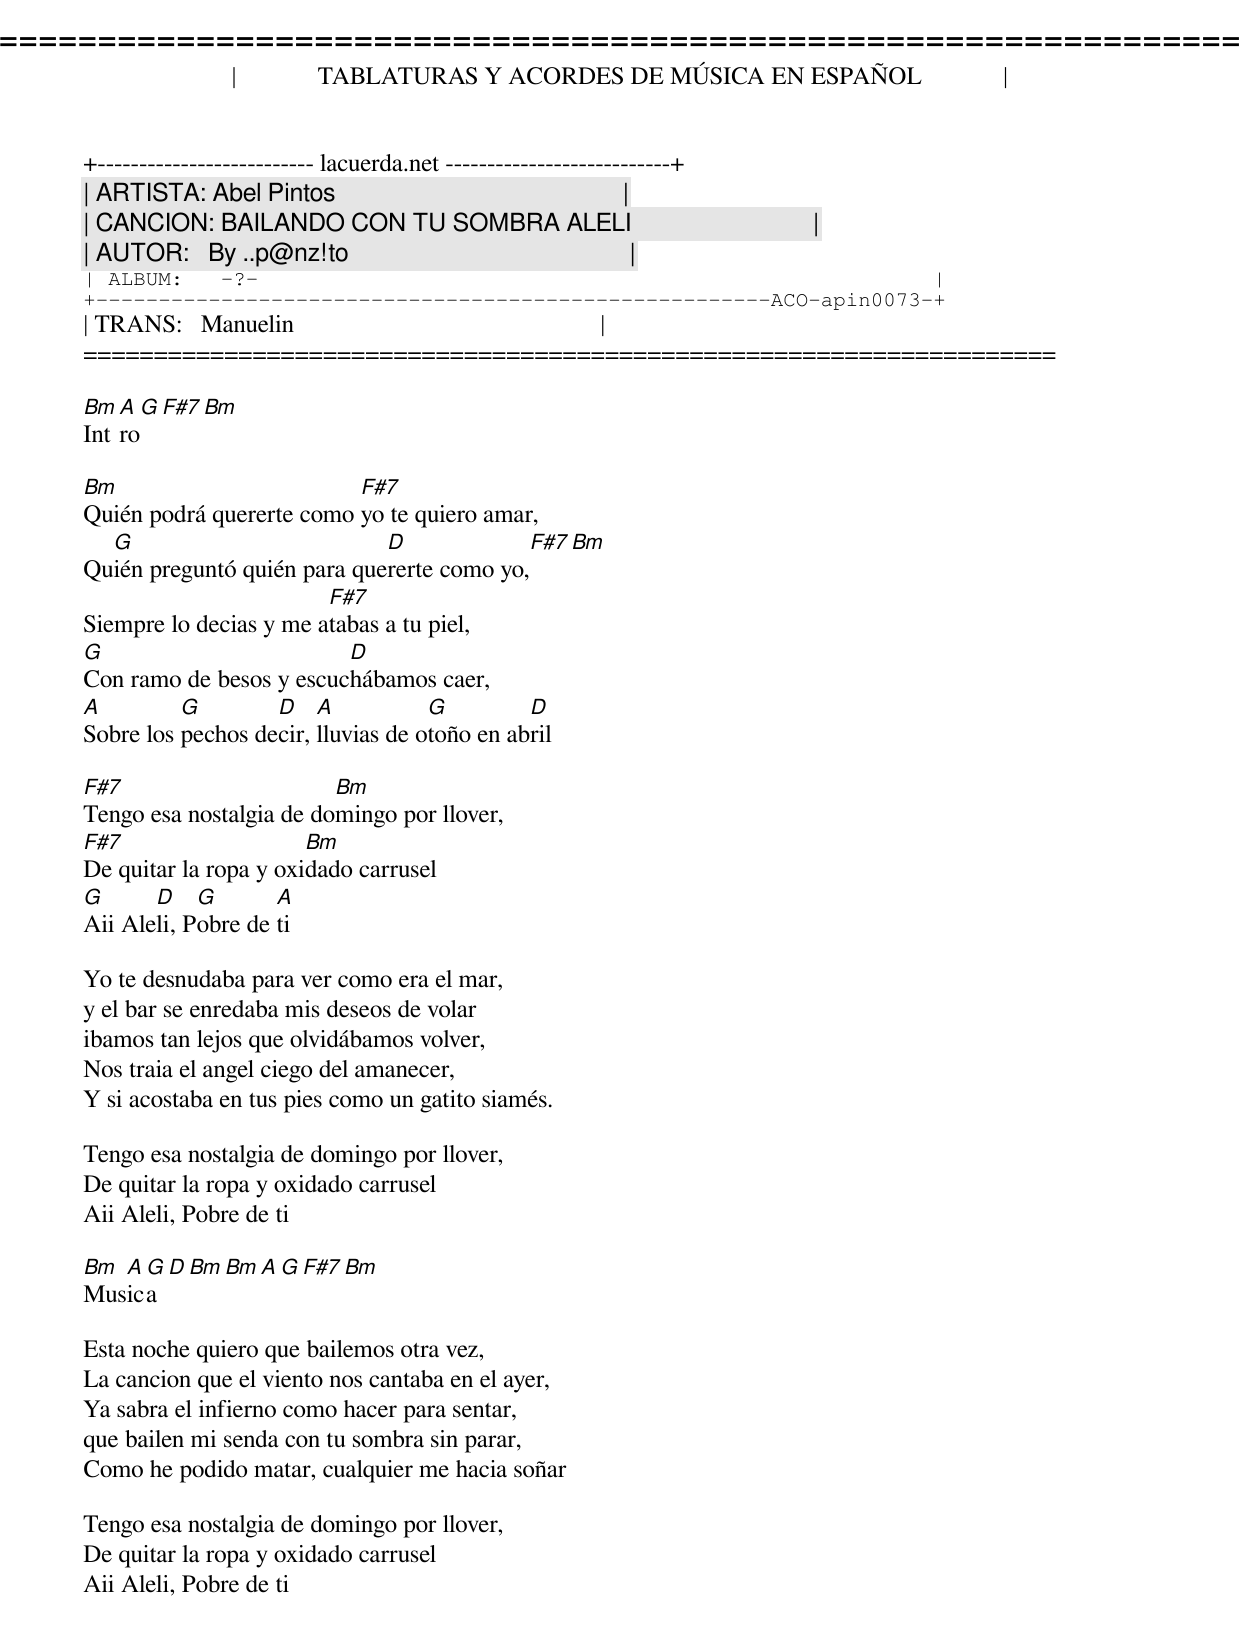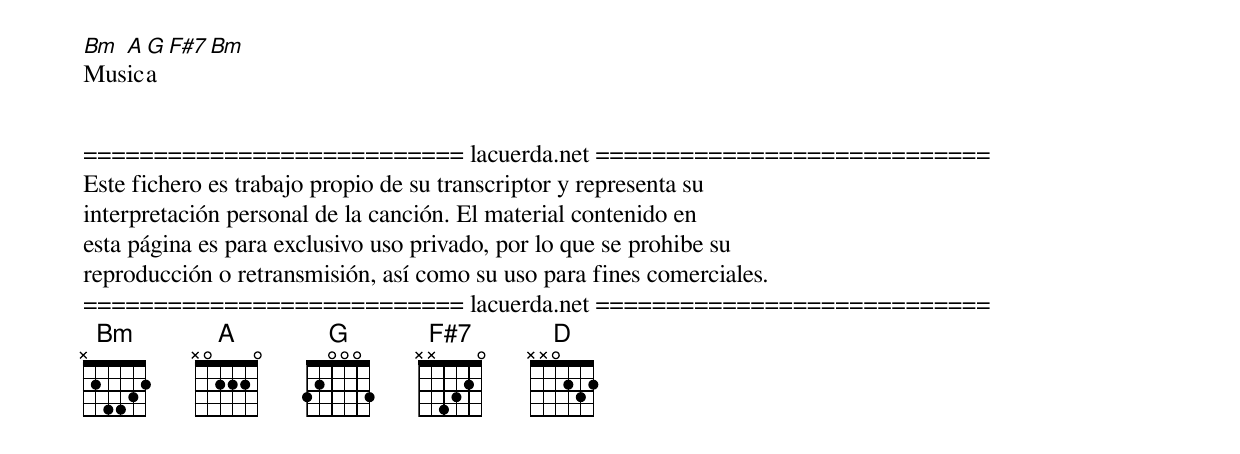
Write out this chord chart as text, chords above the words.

=====================================================================
|             TABLATURAS Y ACORDES DE MÚSICA EN ESPAÑOL             |
+-------------------------- lacuerda.net ---------------------------+
| ARTISTA: Abel Pintos                                              |
| CANCION: BAILANDO CON TU SOMBRA ALELI                             |
| AUTOR:   By ..p@nz!to                                             |
| ALBUM:   -?-                                                      |
+------------------------------------------------------ACO-apin0073-+
| TRANS:   Manuelin                                                 |
=====================================================================

Bm A G F#7 Bm
Intro

Bm                        F#7
Quién podrá quererte como yo te quiero amar,
  G                          D             F#7 Bm
Quién preguntó quién para quererte como yo,
                        F#7
Siempre lo decias y me atabas a tu piel,
G                        D
Con ramo de besos y escuchábamos caer,
A         G        D    A           G         D
Sobre los pechos decir, lluvias de otoño en abril

F#7                      Bm
Tengo esa nostalgia de domingo por llover,
F#7                    Bm
De quitar la ropa y oxidado carrusel
G      D    G       A
Aii Aleli, Pobre de ti

Yo te desnudaba para ver como era el mar,
y el bar se enredaba mis deseos de volar
ibamos tan lejos que olvidábamos volver,
Nos traia el angel ciego del amanecer,
Y si acostaba en tus pies como un gatito siamés.

Tengo esa nostalgia de domingo por llover,
De quitar la ropa y oxidado carrusel
Aii Aleli, Pobre de ti

Bm A G D Bm  Bm A G F#7 Bm
Musica

Esta noche quiero que bailemos otra vez,
La cancion que el viento nos cantaba en el ayer,
Ya sabra el infierno como hacer para sentar,
que bailen mi senda con tu sombra sin parar,
Como he podido matar, cualquier me hacia soñar

Tengo esa nostalgia de domingo por llover,
De quitar la ropa y oxidado carrusel
Aii Aleli, Pobre de ti

Bm A G F#7 Bm
Musica


=========================== lacuerda.net ============================
Este fichero es trabajo propio de su transcriptor y representa su
interpretación personal de la canción. El material contenido en
esta página es para exclusivo uso privado, por lo que se prohibe su
reproducción o retransmisión, así como su uso para fines comerciales.
=========================== lacuerda.net ============================
